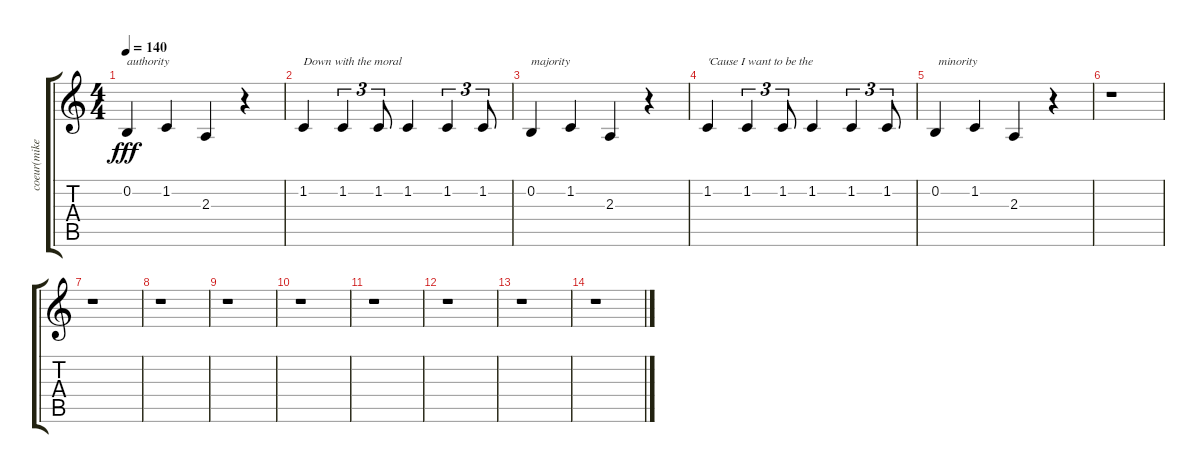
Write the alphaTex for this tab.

\track ("coeur(mike)" "coeur(mike") {instrument clarinet}
\staff {score tabs}
\tuning (E4 B3 G3 D3 A2 E2) {hide}
\ts (4 4)
\tempo 140
\clef g2
\ks c
0.2.4{txt "authority" dy fff} 1.2.4 2.3.4 r.4 |
1.2.4{txt "Down with the moral "} 1.2.4{tu (3 2)} 1.2.8{tu (3 2)} 1.2.4 1.2.4{tu (3 2)} 1.2.8{tu (3 2)} |
0.2.4{txt "majority"} 1.2.4 2.3.4 r.4 |
1.2.4{txt "'Cause I want to be the"} 1.2.4{tu (3 2)} 1.2.8{tu (3 2)} 1.2.4 1.2.4{tu (3 2)} 1.2.8{tu (3 2)} |
0.2.4{txt " minority"} 1.2.4 2.3.4 r.4 |
r.1 |
r.1 |
r.1 |
r.1 |
r.1 |
r.1 |
r.1 |
r.1 |
r.1
